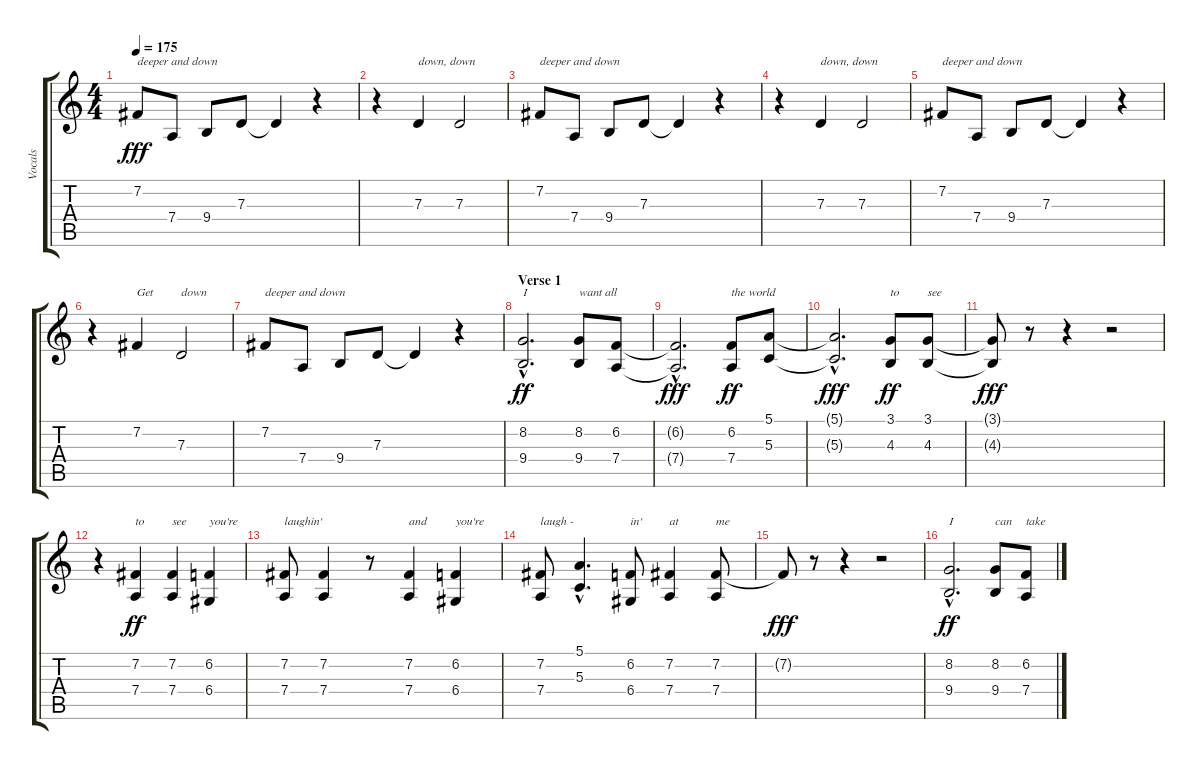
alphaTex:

\track ("Vocals" "Vocals") {instrument altosax}
\staff {score tabs}
\tuning (E4 B3 G3 D3 A2 E2) {hide}
\ts (4 4)
\tempo 175
\clef g2
\ks c
7.2.8{txt "deeper and down" dy fff} 7.4.8 9.4.8 7.3.8 7.3{t}.4 r.4 |
r.4 7.3.4{txt "down, down"} 7.3.2 |
7.2.8{txt "deeper and down"} 7.4.8 9.4.8 7.3.8 7.3{t}.4 r.4 |
r.4 7.3.4{txt "down, down"} 7.3.2 |
7.2.8{txt "deeper and down"} 7.4.8 9.4.8 7.3.8 7.3{t}.4 r.4 |
r.4 7.2.4{txt "Get"} 7.3.2{txt "down"} |
7.2.8{txt "deeper and down"} 7.4.8 9.4.8 7.3.8 7.3{t}.4 r.4 |
\section ("" "Verse 1")
(8.2{hac} 9.4{hac}).2{d txt "I" dy ff} (8.2 9.4).8{txt "want all"} (6.2 7.4).8 |
(6.2{hac t} 7.4{hac t}).2{d dy fff} (6.2 7.4).8{txt "the world" dy ff} (5.1 5.3).8 |
(5.1{hac t} 5.3{hac t}).2{d dy fff} (3.1 4.3).8{txt "to" dy ff} (3.1 4.3).8{txt "see"} |
(3.1{t} 4.3{t}).8{dy fff} r.8 r.4 r.2 |
r.4 (7.2 7.4).4{txt "to" dy ff} (7.2 7.4).4{txt "see"} (6.2 6.4).4{txt "you're"} |
(7.2 7.4).8{txt "laughin'"} (7.2 7.4).4 r.8 (7.2 7.4).4{txt "and"} (6.2 6.4).4{txt "you're"} |
(7.2 7.4).8{txt "laugh -"} (5.1{hac} 5.3{hac}).4{d} (6.2 6.4).8{txt "in'"} (7.2 7.4).4{txt "at"} (7.2 7.4).8{txt "me"} |
7.2{t}.8{dy fff} r.8 r.4 r.2 |
(8.2{hac} 9.4{hac}).2{d txt "I" dy ff} (8.2 9.4).8{txt "can"} (6.2 7.4).8{txt "take"}
